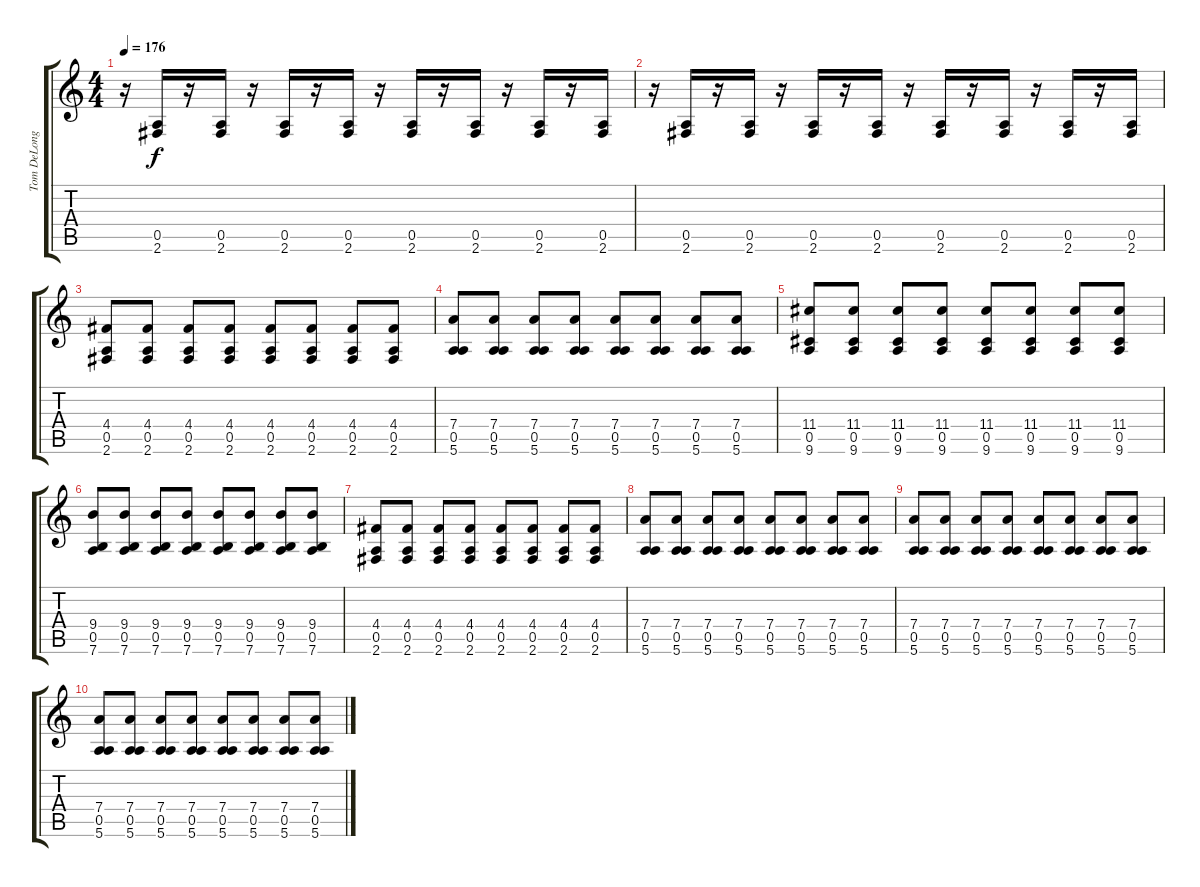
\track ("Tom DeLonge - Guitar" "Tom DeLong") {instrument overdrivenguitar}
\staff {score tabs}
\tuning (E4 B3 G3 D3 A2 E2) {hide}
\ts (4 4)
\tempo 176
\clef g2
\ks c
r.16{dy f volume 12 instrument overdrivenguitar} (0.5 2.6).16 r.16 (0.5 2.6).16 r.16 (0.5 2.6).16 r.16 (0.5 2.6).16 r.16 (0.5 2.6).16 r.16 (0.5 2.6).16 r.16 (0.5 2.6).16 r.16 (0.5 2.6).16 |
r.16 (0.5 2.6).16 r.16 (0.5 2.6).16 r.16 (0.5 2.6).16 r.16 (0.5 2.6).16 r.16 (0.5 2.6).16 r.16 (0.5 2.6).16 r.16 (0.5 2.6).16 r.16 (0.5 2.6).16 |
(4.4 0.5 2.6).8{volume 15} (4.4 0.5 2.6).8 (4.4 0.5 2.6).8 (4.4 0.5 2.6).8 (4.4 0.5 2.6).8 (4.4 0.5 2.6).8 (4.4 0.5 2.6).8 (4.4 0.5 2.6).8 |
(7.4 0.5 5.6).8 (7.4 0.5 5.6).8 (7.4 0.5 5.6).8 (7.4 0.5 5.6).8 (7.4 0.5 5.6).8 (7.4 0.5 5.6).8 (7.4 0.5 5.6).8 (7.4 0.5 5.6).8 |
(11.4 0.5 9.6).8 (11.4 0.5 9.6).8 (11.4 0.5 9.6).8 (11.4 0.5 9.6).8 (11.4 0.5 9.6).8 (11.4 0.5 9.6).8 (11.4 0.5 9.6).8 (11.4 0.5 9.6).8 |
(9.4 0.5 7.6).8 (9.4 0.5 7.6).8 (9.4 0.5 7.6).8 (9.4 0.5 7.6).8 (9.4 0.5 7.6).8 (9.4 0.5 7.6).8 (9.4 0.5 7.6).8 (9.4 0.5 7.6).8 |
(4.4 0.5 2.6).8 (4.4 0.5 2.6).8 (4.4 0.5 2.6).8 (4.4 0.5 2.6).8 (4.4 0.5 2.6).8 (4.4 0.5 2.6).8 (4.4 0.5 2.6).8 (4.4 0.5 2.6).8 |
(7.4 0.5 5.6).8 (7.4 0.5 5.6).8 (7.4 0.5 5.6).8 (7.4 0.5 5.6).8 (7.4 0.5 5.6).8 (7.4 0.5 5.6).8 (7.4 0.5 5.6).8 (7.4 0.5 5.6).8 |
(7.4 0.5 5.6).8 (7.4 0.5 5.6).8 (7.4 0.5 5.6).8 (7.4 0.5 5.6).8 (7.4 0.5 5.6).8 (7.4 0.5 5.6).8 (7.4 0.5 5.6).8 (7.4 0.5 5.6).8 |
(7.4 0.5 5.6).8 (7.4 0.5 5.6).8 (7.4 0.5 5.6).8 (7.4 0.5 5.6).8 (7.4 0.5 5.6).8 (7.4 0.5 5.6).8 (7.4 0.5 5.6).8 (7.4 0.5 5.6).8
